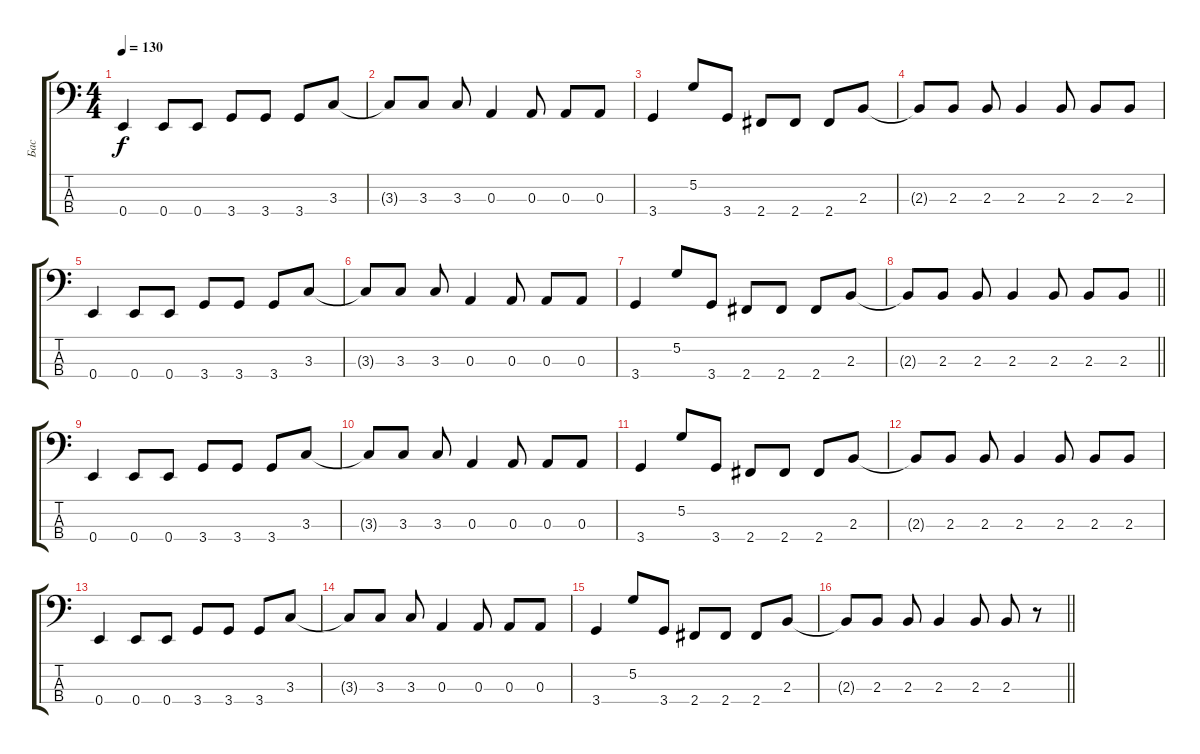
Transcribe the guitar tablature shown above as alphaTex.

\track ("Бас" "Бас") {instrument electricbassfinger}
\staff {score tabs}
\tuning (G2 D2 A1 E1) {hide}
\ts (4 4)
\tempo 130
\clef f4
\ks c
0.4.4{dy f} 0.4.8 0.4.8 3.4.8 3.4.8 3.4.8 3.3.8 |
3.3{t}.8 3.3.8 3.3.8 0.3.4 0.3.8 0.3.8 0.3.8 |
3.4.4 5.2.8 3.4.8 2.4.8 2.4.8 2.4.8 2.3.8 |
2.3{t}.8 2.3.8 2.3.8 2.3.4 2.3.8 2.3.8 2.3.8 |
0.4.4 0.4.8 0.4.8 3.4.8 3.4.8 3.4.8 3.3.8 |
3.3{t}.8 3.3.8 3.3.8 0.3.4 0.3.8 0.3.8 0.3.8 |
3.4.4 5.2.8 3.4.8 2.4.8 2.4.8 2.4.8 2.3.8 |
\barLineRight lightlight
2.3{t}.8 2.3.8 2.3.8 2.3.4 2.3.8 2.3.8 2.3.8 |
0.4.4 0.4.8 0.4.8 3.4.8 3.4.8 3.4.8 3.3.8 |
3.3{t}.8 3.3.8 3.3.8 0.3.4 0.3.8 0.3.8 0.3.8 |
3.4.4 5.2.8 3.4.8 2.4.8 2.4.8 2.4.8 2.3.8 |
2.3{t}.8 2.3.8 2.3.8 2.3.4 2.3.8 2.3.8 2.3.8 |
0.4.4 0.4.8 0.4.8 3.4.8 3.4.8 3.4.8 3.3.8 |
3.3{t}.8 3.3.8 3.3.8 0.3.4 0.3.8 0.3.8 0.3.8 |
3.4.4 5.2.8 3.4.8 2.4.8 2.4.8 2.4.8 2.3.8 |
\barLineRight lightlight
2.3{t}.8 2.3.8 2.3.8 2.3.4 2.3.8 2.3.8 r.8
